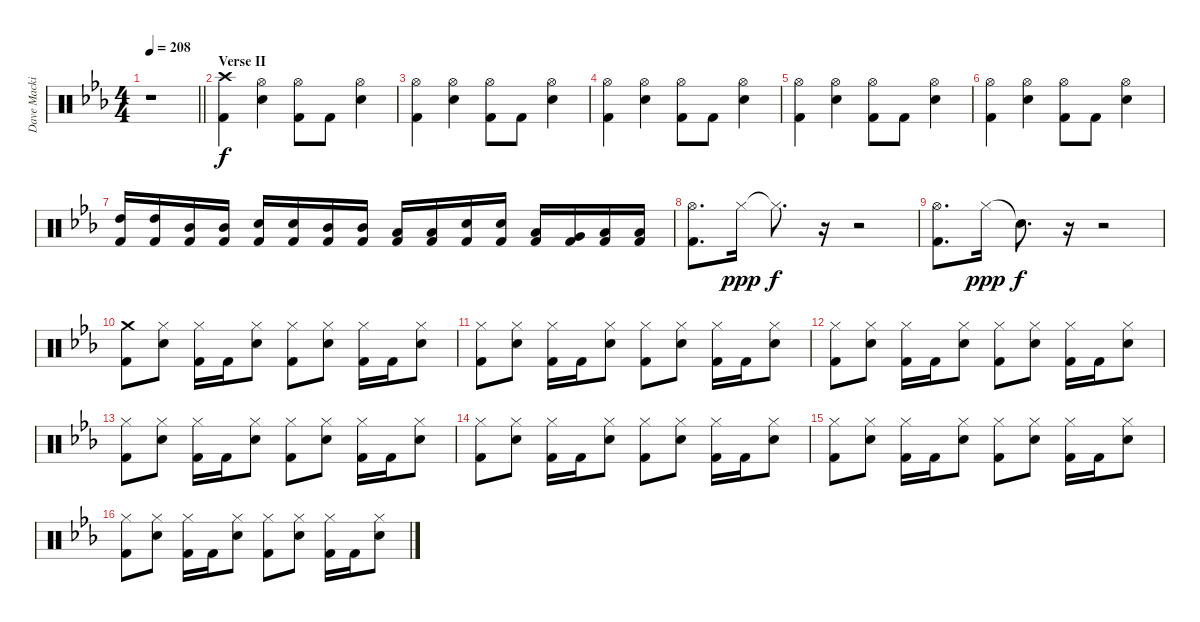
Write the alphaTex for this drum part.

\track ("Dave Mackintosh (Drums)" "Dave Macki") {instrument percussion}
\staff {score}
\articulation defaults
\ts (4 4)
\tempo 208
\clef neutral
\barLineRight lightlight
\ks eb
r.1{dy f} |
\section ("" "Verse II")
("Kick (hit) 2" "Crash high (hit)").4 ("Snare (hit) 2" "Hi-Hat (open)").4 ("Kick (hit) 2" "Hi-Hat (open)").8 "Kick (hit) 2".8 ("Snare (hit) 2" "Hi-Hat (open)").4 |
("Kick (hit) 2" "Hi-Hat (open)").4 ("Snare (hit) 2" "Hi-Hat (open)").4 ("Kick (hit) 2" "Hi-Hat (open)").8 "Kick (hit) 2".8 ("Snare (hit) 2" "Hi-Hat (open)").4 |
("Kick (hit) 2" "Hi-Hat (open)").4 ("Snare (hit) 2" "Hi-Hat (open)").4 ("Kick (hit) 2" "Hi-Hat (open)").8 "Kick (hit) 2".8 ("Snare (hit) 2" "Hi-Hat (open)").4 |
("Kick (hit) 2" "Hi-Hat (open)").4 ("Snare (hit) 2" "Hi-Hat (open)").4 ("Kick (hit) 2" "Hi-Hat (open)").8 "Kick (hit) 2".8 ("Snare (hit) 2" "Hi-Hat (open)").4 |
("Kick (hit) 2" "Hi-Hat (open)").4 ("Snare (hit) 2" "Hi-Hat (open)").4 ("Kick (hit) 2" "Hi-Hat (open)").8 "Kick (hit) 2".8 ("Snare (hit) 2" "Hi-Hat (open)").4 |
("Kick (hit) 2" "High Tom (hit)").16 ("Kick (hit) 2" "High Tom (hit)").16 ("Kick (hit) 2" "Mid Tom (hit)").16 ("Kick (hit) 2" "Mid Tom (hit)").16 ("Kick (hit) 2" "Snare (hit) 2").16 ("Kick (hit) 2" "Snare (hit) 2").16 ("Kick (hit) 2" "Mid Tom (hit)").16 ("Kick (hit) 2" "Mid Tom (hit)").16 ("Kick (hit) 2" "Low Tom (hit)").16 ("Kick (hit) 2" "Low Tom (hit)").16 ("Kick (hit) 2" "Snare (hit) 2").16 ("Kick (hit) 2" "Snare (hit) 2").16 ("Kick (hit) 2" "Low Tom (hit)").16 ("Kick (hit) 2" "Very Low Tom (hit)").16 ("Kick (hit) 2" "Low Floor Tom (hit)").16 ("Kick (hit) 2" "Low Floor Tom (hit)").16 |
("Kick (hit) 2" "Hi-Hat (open)").8{d} "Hi-Hat (closed)".16{dy ppp} "Hi-Hat (closed)"{t}.8{d dy f} r.16 r.2 |
("Kick (hit) 2" "Hi-Hat (open)").8{d} "Hi-Hat (closed)".16{dy ppp} "Snare (hit)"{t}.8{d dy f} r.16 r.2 |
("Kick (hit) 2" "Crash medium (hit)").8 ("Snare (hit) 2" "Hi-Hat (closed)").8 ("Kick (hit) 2" "Hi-Hat (closed)").16 "Kick (hit) 2".16 ("Snare (hit) 2" "Hi-Hat (closed)").8 ("Kick (hit) 2" "Hi-Hat (closed)").8 ("Snare (hit) 2" "Hi-Hat (closed)").8 ("Kick (hit) 2" "Hi-Hat (closed)").16 "Kick (hit) 2".16 ("Snare (hit) 2" "Hi-Hat (closed)").8 |
("Kick (hit) 2" "Hi-Hat (closed)").8 ("Snare (hit) 2" "Hi-Hat (closed)").8 ("Kick (hit) 2" "Hi-Hat (closed)").16 "Kick (hit) 2".16 ("Snare (hit) 2" "Hi-Hat (closed)").8 ("Kick (hit) 2" "Hi-Hat (closed)").8 ("Snare (hit) 2" "Hi-Hat (closed)").8 ("Kick (hit) 2" "Hi-Hat (closed)").16 "Kick (hit) 2".16 ("Snare (hit) 2" "Hi-Hat (closed)").8 |
("Kick (hit) 2" "Hi-Hat (closed)").8 ("Snare (hit) 2" "Hi-Hat (closed)").8 ("Kick (hit) 2" "Hi-Hat (closed)").16 "Kick (hit) 2".16 ("Snare (hit) 2" "Hi-Hat (closed)").8 ("Kick (hit) 2" "Hi-Hat (closed)").8 ("Snare (hit) 2" "Hi-Hat (closed)").8 ("Kick (hit) 2" "Hi-Hat (closed)").16 "Kick (hit) 2".16 ("Snare (hit) 2" "Hi-Hat (closed)").8 |
("Kick (hit) 2" "Hi-Hat (closed)").8 ("Snare (hit) 2" "Hi-Hat (closed)").8 ("Kick (hit) 2" "Hi-Hat (closed)").16 "Kick (hit) 2".16 ("Snare (hit) 2" "Hi-Hat (closed)").8 ("Kick (hit) 2" "Hi-Hat (closed)").8 ("Snare (hit) 2" "Hi-Hat (closed)").8 ("Kick (hit) 2" "Hi-Hat (closed)").16 "Kick (hit) 2".16 ("Snare (hit) 2" "Hi-Hat (closed)").8 |
("Kick (hit) 2" "Hi-Hat (closed)").8 ("Snare (hit) 2" "Hi-Hat (closed)").8 ("Kick (hit) 2" "Hi-Hat (closed)").16 "Kick (hit) 2".16 ("Snare (hit) 2" "Hi-Hat (closed)").8 ("Kick (hit) 2" "Hi-Hat (closed)").8 ("Snare (hit) 2" "Hi-Hat (closed)").8 ("Kick (hit) 2" "Hi-Hat (closed)").16 "Kick (hit) 2".16 ("Snare (hit) 2" "Hi-Hat (closed)").8 |
("Kick (hit) 2" "Hi-Hat (closed)").8 ("Snare (hit) 2" "Hi-Hat (closed)").8 ("Kick (hit) 2" "Hi-Hat (closed)").16 "Kick (hit) 2".16 ("Snare (hit) 2" "Hi-Hat (closed)").8 ("Kick (hit) 2" "Hi-Hat (closed)").8 ("Snare (hit) 2" "Hi-Hat (closed)").8 ("Kick (hit) 2" "Hi-Hat (closed)").16 "Kick (hit) 2".16 ("Snare (hit) 2" "Hi-Hat (closed)").8 |
("Kick (hit) 2" "Hi-Hat (closed)").8 ("Snare (hit) 2" "Hi-Hat (closed)").8 ("Kick (hit) 2" "Hi-Hat (closed)").16 "Kick (hit) 2".16 ("Snare (hit) 2" "Hi-Hat (closed)").8 ("Kick (hit) 2" "Hi-Hat (closed)").8 ("Snare (hit) 2" "Hi-Hat (closed)").8 ("Kick (hit) 2" "Hi-Hat (closed)").16 "Kick (hit) 2".16 ("Snare (hit) 2" "Hi-Hat (closed)").8
